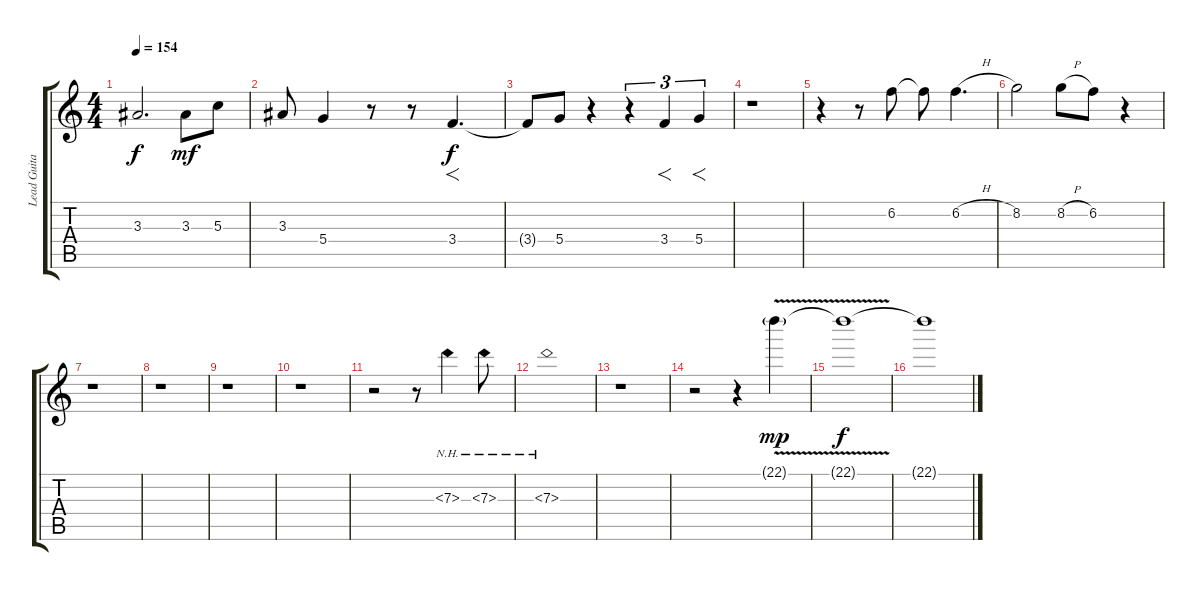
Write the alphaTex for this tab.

\track ("Lead Guitar" "Lead Guita") {instrument distortionguitar}
\staff {score tabs}
\tuning (E4 B3 G3 D3 A2 E2) {hide}
\ts (4 4)
\tempo 154
\clef g2
\ks c
3.3{t}.2{d dy f} 3.3.8{dy mf} 5.3.8 |
3.3.8 5.4.4 r.8 r.8 3.4.4{f d dy f} |
3.4{t}.8 5.4.8 r.4 r.4{tu (3 2)} 3.4.4{f tu (3 2)} 5.4.4{f tu (3 2)} |
r.1 |
r.4 r.8 6.2.8 6.2{t}.8 6.2{h}.4{d} |
8.2.2 8.2{h}.8 6.2.8 r.4 |
r.1 |
r.1 |
r.1 |
r.1 |
r.2 r.8 7.3{nh}.4 7.3{nh}.8 |
7.3{nh}.1 |
r.1 |
r.2 r.4 22.1{v g}.4{dy mp} |
22.1{t}.1{dy f} |
22.1{t}.1
